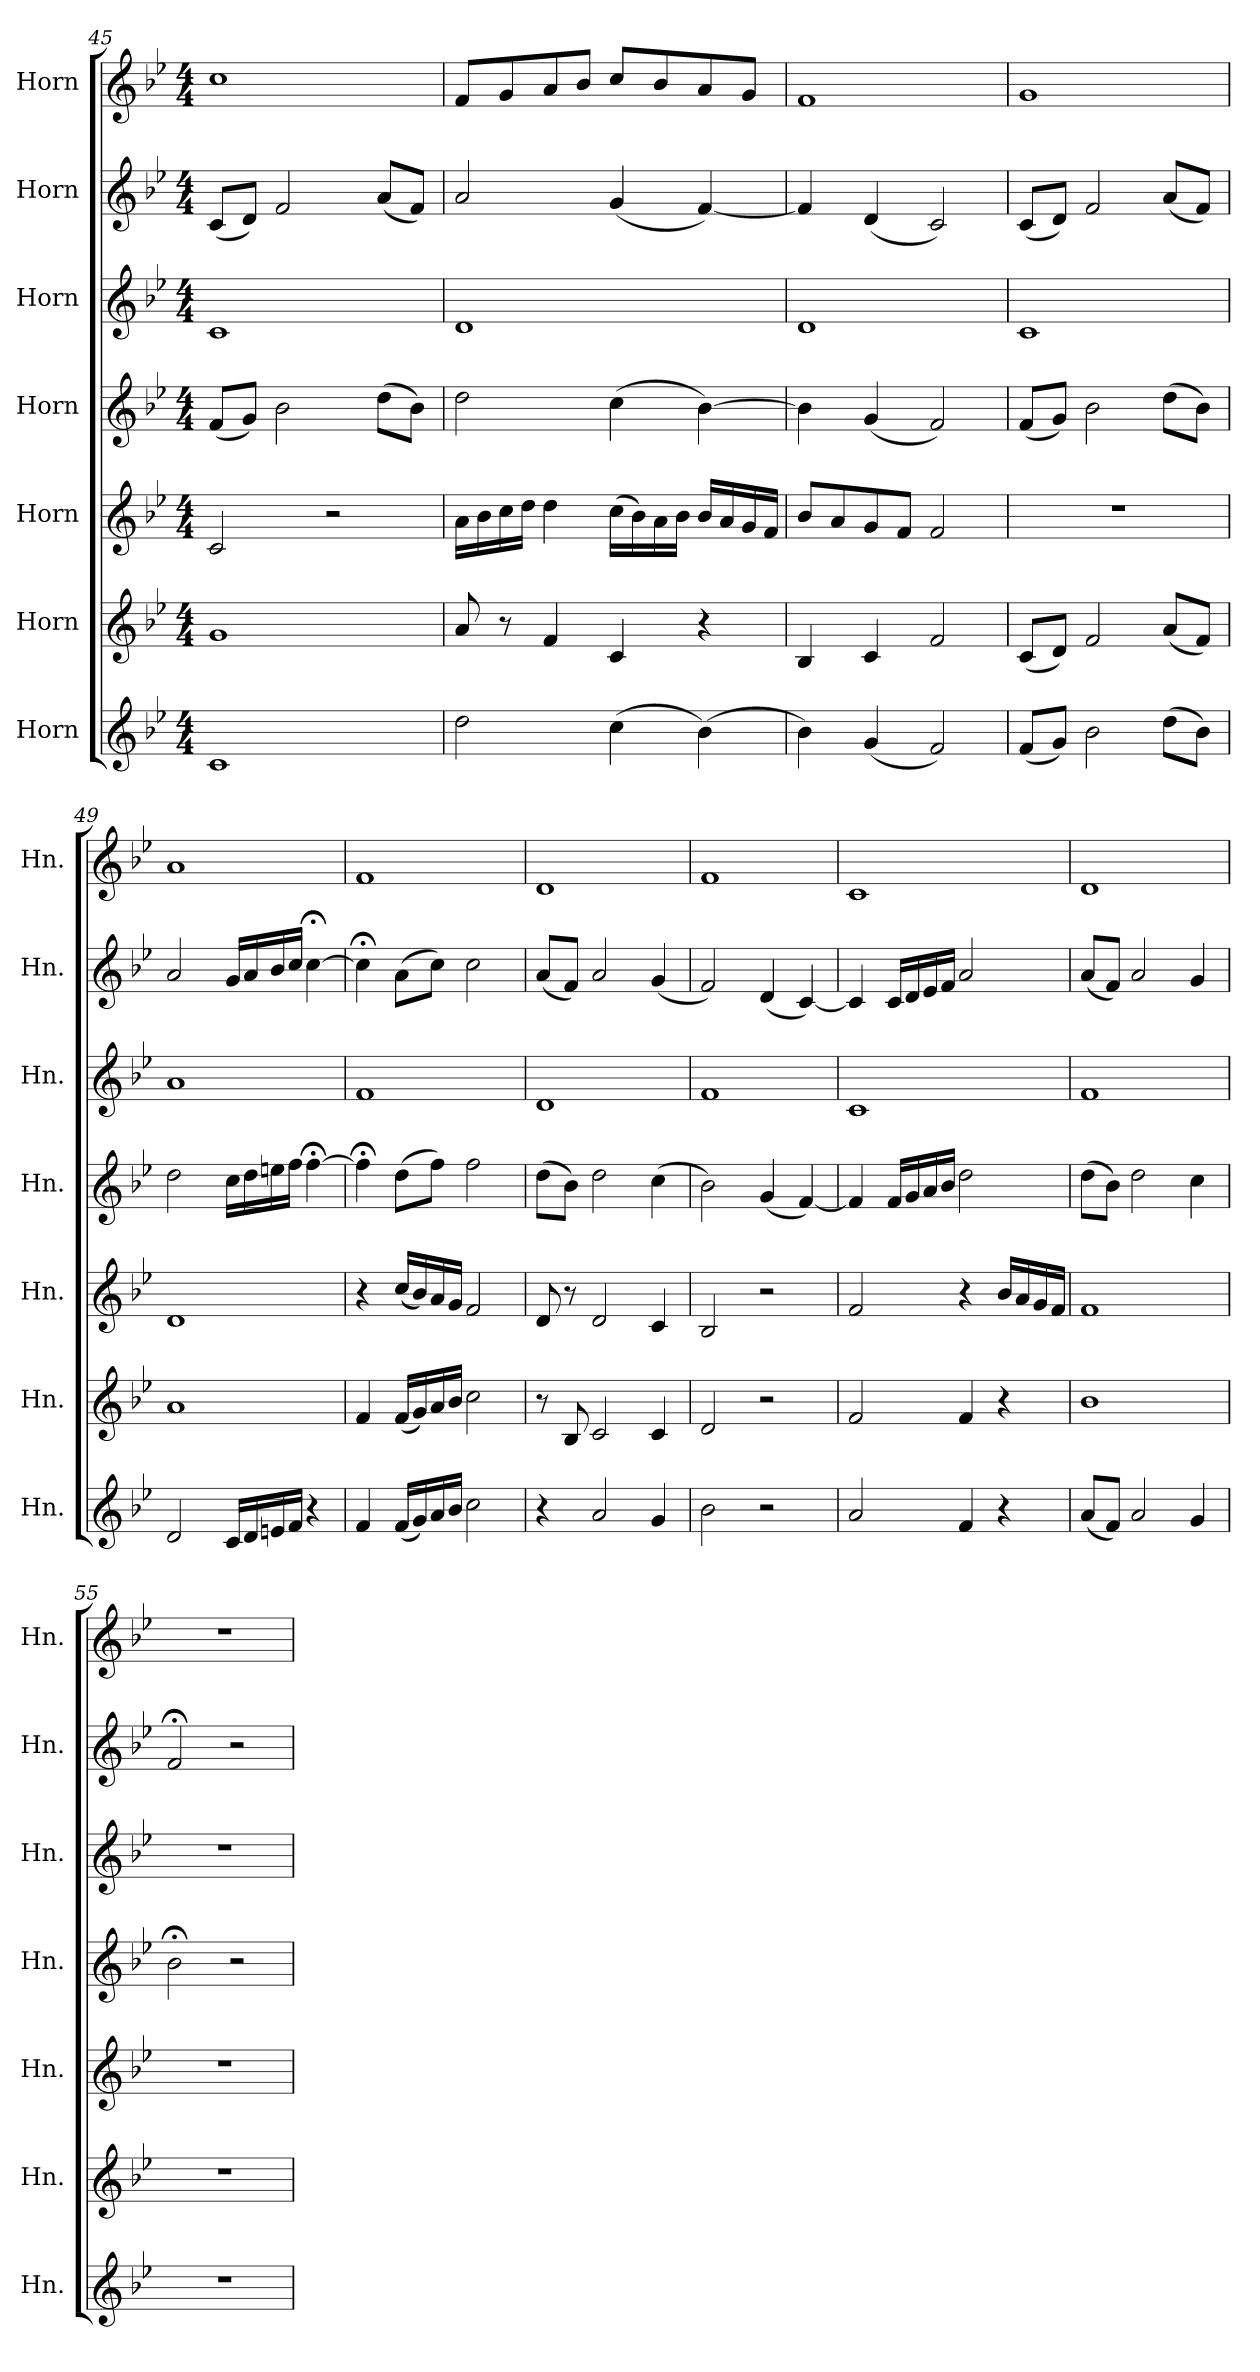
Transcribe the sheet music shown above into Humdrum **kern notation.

**kern	**kern	**kern	**kern	**kern	**kern	**kern
*part7	*part6	*part5	*part4	*part3	*part2	*part1
*staff7	*staff6	*staff5	*staff4	*staff3	*staff2	*staff1
*I"Horn	*I"Horn	*I"Horn	*I"Horn	*I"Horn	*I"Horn	*I"Horn
*I'Hn.	*I'Hn.	*I'Hn.	*I'Hn.	*I'Hn.	*I'Hn.	*I'Hn.
*clefG2	*clefG2	*clefG2	*clefG2	*clefG2	*clefG2	*clefG2
*ITrd4c7	*ITrd4c7	*ITrd4c7	*ITrd4c7	*ITrd4c7	*ITrd4c7	*ITrd4c7
*k[b-e-a-]	*k[b-e-a-]	*k[b-e-a-]	*k[b-e-a-]	*k[b-e-a-]	*k[b-e-a-]	*k[b-e-a-]
*M4/4	*M4/4	*M4/4	*M4/4	*M4/4	*M4/4	*M4/4
=45	=45	=45	=45	=45	=45	=45
1F	1c	2F/	(8B-/L	1F	(8F/L	1f
.	.	.	8c/J)	.	8G/J)	.
.	.	.	2e-\	.	2B-/	.
.	.	2r	.	.	.	.
.	.	.	(8g\L	.	(8d/L	.
.	.	.	8e-\J)	.	8B-/J)	.
=46	=46	=46	=46	=46	=46	=46
2g\	8d/	16d\LL	2g\	1G	2d/	8B-/L
.	.	16e-\	.	.	.	.
.	8r	16f\	.	.	.	8c/
.	.	16g\JJ	.	.	.	.
.	4B-/	4g\	.	.	.	8d/
.	.	.	.	.	.	8e-/J
(4f\	4F/	(16f\LL	(4f\	.	(4c/	8f/L
.	.	16e-\)	.	.	.	.
.	.	16d\	.	.	.	8e-/
.	.	16e-\JJ	.	.	.	.
(4e-\)	4r	16e-/LL	[4e-\)	.	[4B-/)	8d/
.	.	16d/	.	.	.	.
.	.	16c/	.	.	.	8c/J
.	.	16B-/JJ	.	.	.	.
=47	=47	=47	=47	=47	=47	=47
4e-\)	4E-/	8e-/L	4e-\]	1G	4B-/]	1B-
.	.	8d/	.	.	.	.
(4c/	4F/	8c/	(4c/	.	(4G/	.
.	.	8B-/J	.	.	.	.
2B-/)	2B-/	2B-/	2B-/)	.	2F/)	.
=48	=48	=48	=48	=48	=48	=48
(8B-/L	(8F/L	1r	(8B-/L	1F	(8F/L	1c
8c/J)	8G/J)	.	8c/J)	.	8G/J)	.
2e-\	2B-/	.	2e-\	.	2B-/	.
(8g\L	(8d/L	.	(8g\L	.	(8d/L	.
8e-\J)	8B-/J)	.	8e-\J)	.	8B-/J)	.
=49	=49	=49	=49	=49	=49	=49
2G/	1d	1G	2g\	1d	2d/	1d
16F/LL	.	.	16f\LL	.	16c/LL	.
16G/	.	.	16g\	.	16d/	.
16An/	.	.	16an\	.	16e-/	.
16B-/JJ	.	.	16b-\JJ	.	16f/JJ	.
4r	.	.	[4b-;<\	.	[4f;<\	.
=50	=50	=50	=50	=50	=50	=50
4B-/	4B-/	4r	4b-;<\]	1B-	4f;<\]	1B-
(16B-/LL	(16B-/LL	(16f/LL	(8g\L	.	(8d\L	.
16c/)	16c/)	16e-/)	.	.	.	.
16d/	16d/	16d/	8b-\J)	.	8f\J)	.
16e-/JJ	16e-/JJ	16c/JJ	.	.	.	.
2f\	2f\	2B-/	2b-\	.	2f\	.
=51	=51	=51	=51	=51	=51	=51
4r	8r	8G/	(8g\L	1G	(8d/L	1G
.	8E-/	8r	8e-\J)	.	8B-/J)	.
2d/	2F/	2G/	2g\	.	2d/	.
4c/	4F/	4F/	(4f\	.	(4c/	.
!!LO:PB:g=z
=52	=52	=52	=52	=52	=52	=52
2e-\	2G/	2E-/	2e-\)	1B-	2B-/)	1B-
2r	2r	2r	(4c/	.	(4G/	.
.	.	.	[4B-/)	.	[4F/)	.
=53	=53	=53	=53	=53	=53	=53
2d/	2B-/	2B-/	4B-/]	1F	4F/]	1F
.	.	.	16B-/LL	.	16F/LL	.
.	.	.	16c/	.	16G/	.
.	.	.	16d/	.	16A-/	.
.	.	.	16e-/JJ	.	16B-/JJ	.
4B-/	4B-/	4r	2g\	.	2d/	.
4r	4r	16e-/LL	.	.	.	.
.	.	16d/	.	.	.	.
.	.	16c/	.	.	.	.
.	.	16B-/JJ	.	.	.	.
=54	=54	=54	=54	=54	=54	=54
(8d/L	1e-	1B-	(8g\L	1B-	(8d/L	1G
8B-/J)	.	.	8e-\J)	.	8B-/J)	.
2d/	.	.	2g\	.	2d/	.
4c/	.	.	4f\	.	4c/	.
=55	=55	=55	=55	=55	=55	=55
1r	1r	1r	2e-;<\	1r	2B-;</	1r
.	.	.	2r	.	2r	.
=	=	=	=	=	=	=
*-	*-	*-	*-	*-	*-	*-
